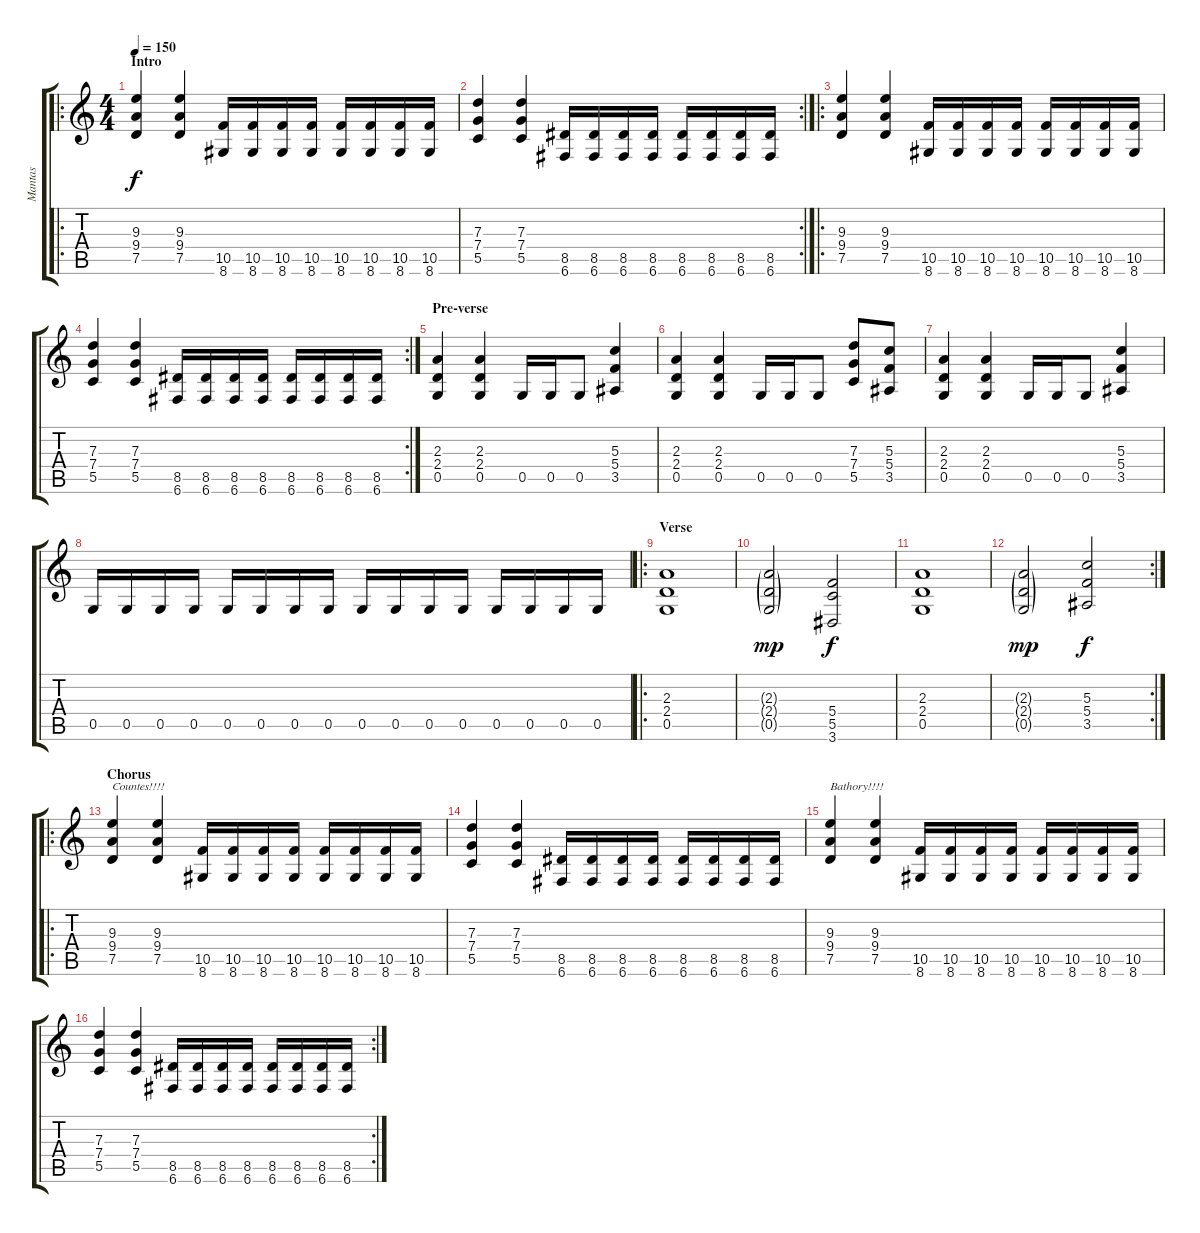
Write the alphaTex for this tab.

\track ("Mantas" "Mantas") {instrument overdrivenguitar}
\staff {score tabs}
\tuning (E4 C4 G3 C3 G2 C2) {hide}
\ro
\ts (4 4)
\section ("" "Intro")
\tempo 150
\clef g2
\ks c
(9.3 9.4 7.5).4{dy f instrument overdrivenguitar} (9.3 9.4 7.5).4 (10.5 8.6).16 (10.5 8.6).16 (10.5 8.6).16 (10.5 8.6).16 (10.5 8.6).16 (10.5 8.6).16 (10.5 8.6).16 (10.5 8.6).16 |
\rc 2
(7.3 7.4 5.5).4 (7.3 7.4 5.5).4 (8.5 6.6).16 (8.5 6.6).16 (8.5 6.6).16 (8.5 6.6).16 (8.5 6.6).16 (8.5 6.6).16 (8.5 6.6).16 (8.5 6.6).16 |
\ro
(9.3 9.4 7.5).4 (9.3 9.4 7.5).4 (10.5 8.6).16 (10.5 8.6).16 (10.5 8.6).16 (10.5 8.6).16 (10.5 8.6).16 (10.5 8.6).16 (10.5 8.6).16 (10.5 8.6).16 |
\rc 2
(7.3 7.4 5.5).4 (7.3 7.4 5.5).4 (8.5 6.6).16 (8.5 6.6).16 (8.5 6.6).16 (8.5 6.6).16 (8.5 6.6).16 (8.5 6.6).16 (8.5 6.6).16 (8.5 6.6).16 |
\section ("" "Pre-verse")
(2.3 2.4 0.5).4 (2.3 2.4 0.5).4 0.5.16 0.5.16 0.5.8 (5.3 5.4 3.5).4 |
(2.3 2.4 0.5).4 (2.3 2.4 0.5).4 0.5.16 0.5.16 0.5.8 (7.3 7.4 5.5).8 (5.3 5.4 3.5).8 |
(2.3 2.4 0.5).4 (2.3 2.4 0.5).4 0.5.16 0.5.16 0.5.8 (5.3 5.4 3.5).4 |
0.5.16 0.5.16 0.5.16 0.5.16 0.5.16 0.5.16 0.5.16 0.5.16 0.5.16 0.5.16 0.5.16 0.5.16 0.5.16 0.5.16 0.5.16 0.5.16 |
\ro
\section ("" "Verse")
(2.3 2.4 0.5).1 |
(2.3{g} 2.4{g} 0.5{g}).2{dy mp} (5.4 5.5 3.6).2{dy f} |
(2.3 2.4 0.5).1 |
\rc 2
(2.3{g} 2.4{g} 0.5{g}).2{dy mp} (5.3 5.4 3.5).2{dy f} |
\ro
\section ("" "Chorus")
(9.3 9.4 7.5).4{txt "Countes!!!!"} (9.3 9.4 7.5).4 (10.5 8.6).16 (10.5 8.6).16 (10.5 8.6).16 (10.5 8.6).16 (10.5 8.6).16 (10.5 8.6).16 (10.5 8.6).16 (10.5 8.6).16 |
(7.3 7.4 5.5).4 (7.3 7.4 5.5).4 (8.5 6.6).16 (8.5 6.6).16 (8.5 6.6).16 (8.5 6.6).16 (8.5 6.6).16 (8.5 6.6).16 (8.5 6.6).16 (8.5 6.6).16 |
(9.3 9.4 7.5).4{txt "Bathory!!!!"} (9.3 9.4 7.5).4 (10.5 8.6).16 (10.5 8.6).16 (10.5 8.6).16 (10.5 8.6).16 (10.5 8.6).16 (10.5 8.6).16 (10.5 8.6).16 (10.5 8.6).16 |
\rc 2
(7.3 7.4 5.5).4 (7.3 7.4 5.5).4 (8.5 6.6).16 (8.5 6.6).16 (8.5 6.6).16 (8.5 6.6).16 (8.5 6.6).16 (8.5 6.6).16 (8.5 6.6).16 (8.5 6.6).16
